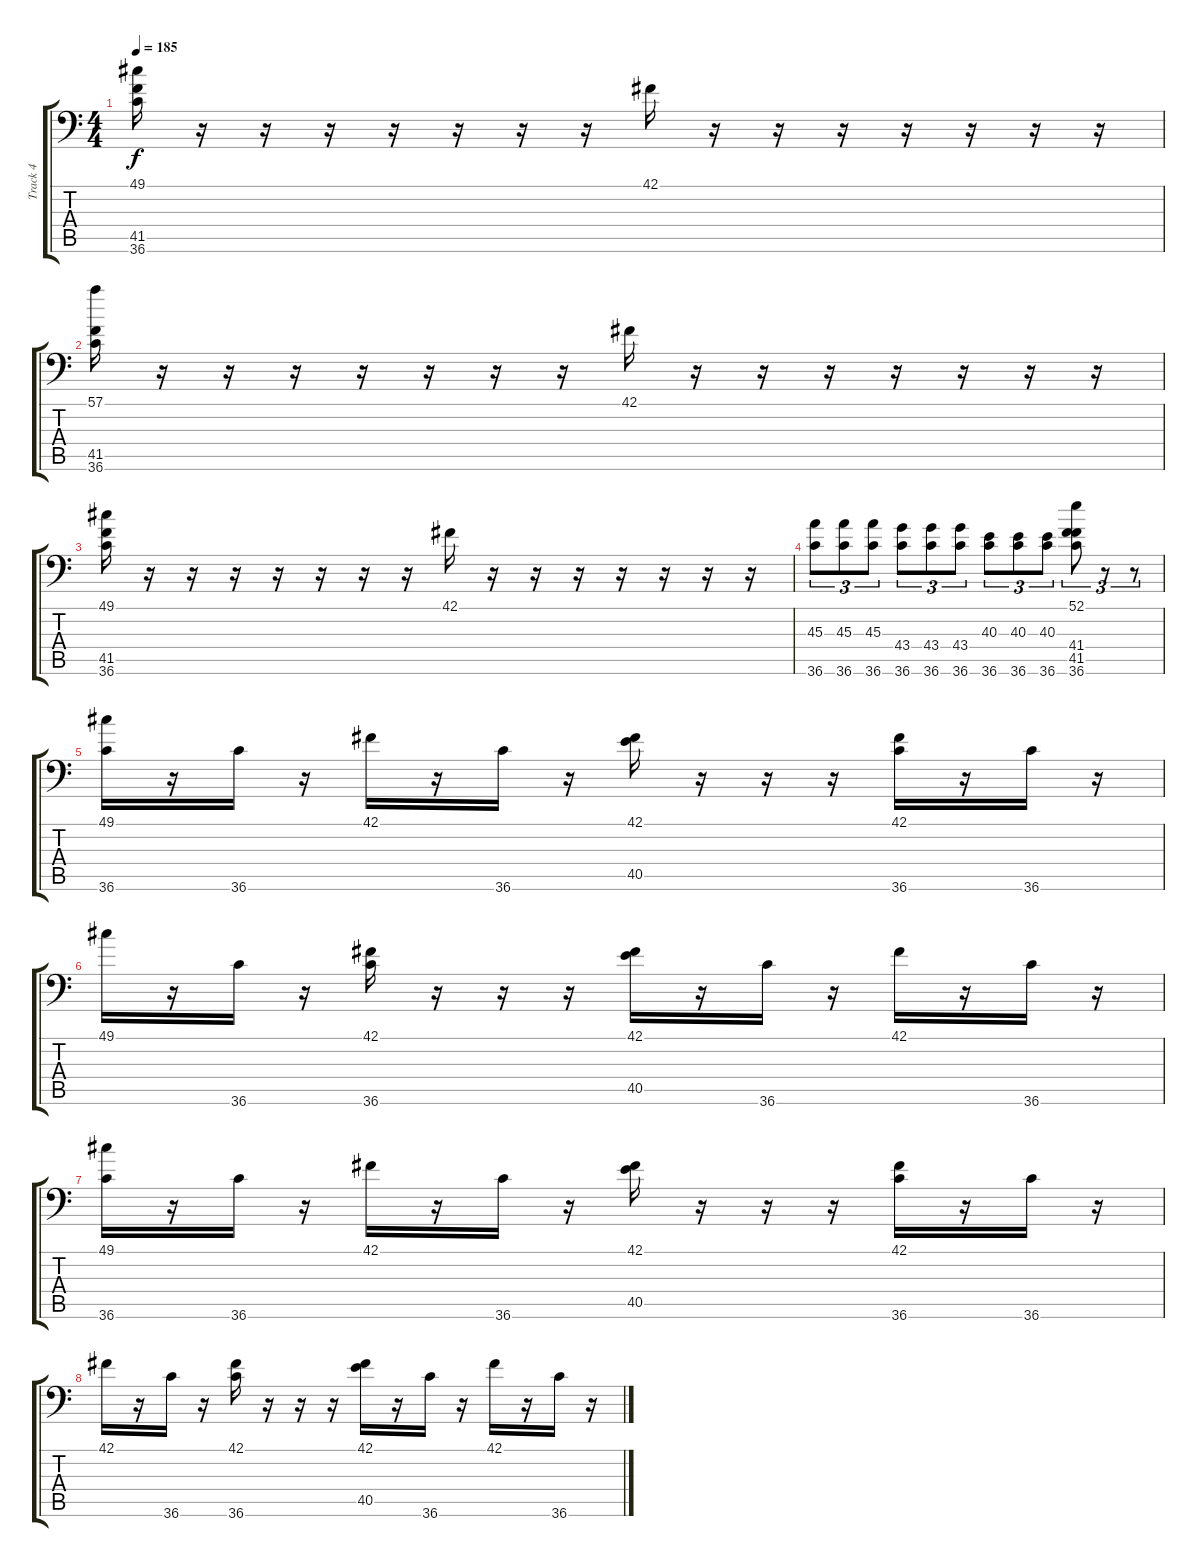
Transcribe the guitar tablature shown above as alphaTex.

\track ("Track 4" "Track 4") {instrument acousticgrandpiano}
\staff {score tabs}
\tuning (C-1 C-1 C-1 C-1 C-1 C-1) {hide}
\ts (4 4)
\tempo 185
\clef f4
\ks c
(49.1 41.5 36.6).16{dy f} r.16 r.16 r.16 r.16 r.16 r.16 r.16 42.1.16 r.16 r.16 r.16 r.16 r.16 r.16 r.16 |
\section ("" "")
(57.1 41.5 36.6).16 r.16 r.16 r.16 r.16 r.16 r.16 r.16 42.1.16 r.16 r.16 r.16 r.16 r.16 r.16 r.16 |
(49.1 41.5 36.6).16 r.16 r.16 r.16 r.16 r.16 r.16 r.16 42.1.16 r.16 r.16 r.16 r.16 r.16 r.16 r.16 |
(45.3 36.6).8{tu (3 2)} (45.3 36.6).8{tu (3 2)} (45.3 36.6).8{tu (3 2)} (43.4 36.6).8{tu (3 2)} (43.4 36.6).8{tu (3 2)} (43.4 36.6).8{tu (3 2)} (40.3 36.6).8{tu (3 2)} (40.3 36.6).8{tu (3 2)} (40.3 36.6).8{tu (3 2)} (52.1 41.4 41.5 36.6).8{tu (3 2)} r.8{tu (3 2)} r.8{tu (3 2)} |
\section ("" "")
(49.1 36.6).16 r.16 36.6.16 r.16 42.1.16 r.16 36.6.16 r.16 (42.1 40.5).16 r.16 r.16 r.16 (42.1 36.6).16 r.16 36.6.16 r.16 |
49.1.16 r.16 36.6.16 r.16 (42.1 36.6).16 r.16 r.16 r.16 (42.1 40.5).16 r.16 36.6.16 r.16 42.1.16 r.16 36.6.16 r.16 |
(49.1 36.6).16 r.16 36.6.16 r.16 42.1.16 r.16 36.6.16 r.16 (42.1 40.5).16 r.16 r.16 r.16 (42.1 36.6).16 r.16 36.6.16 r.16 |
\section ("" "")
42.1.16 r.16 36.6.16 r.16 (42.1 36.6).16 r.16 r.16 r.16 (42.1 40.5).16 r.16 36.6.16 r.16 42.1.16 r.16 36.6.16 r.16
